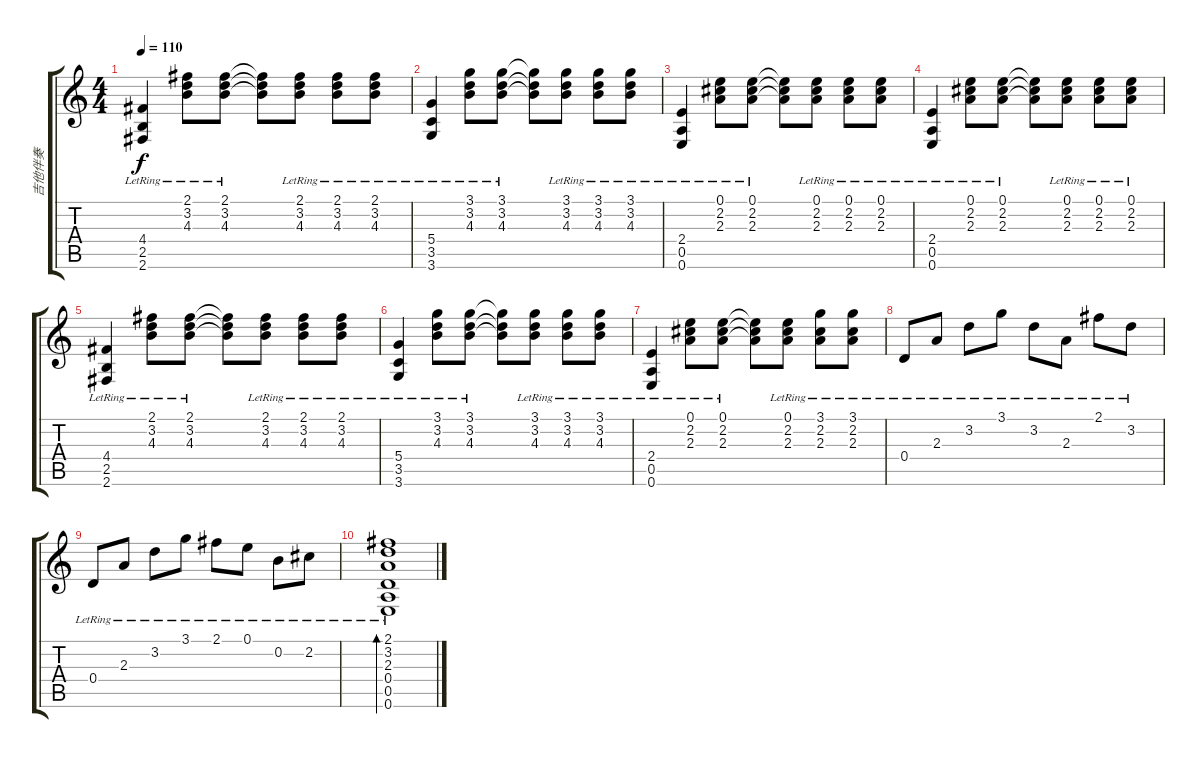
\track ("吉他伴奏" "吉他伴奏") {instrument acousticguitarsteel}
\staff {score tabs}
\tuning (E4 B3 G3 D3 A2 E2) {hide}
\ts (4 4)
\tempo 110
\clef g2
\ks c
(4.4{lr} 2.5{lr} 2.6{lr}).4{dy f} (2.1{lr} 3.2{lr} 4.3{lr}).8 (2.1{lr} 3.2{lr} 4.3{lr}).8 (2.1{t} 3.2{t} 4.3{t}).8 (2.1{lr} 3.2{lr} 4.3{lr}).8 (2.1{lr} 3.2{lr} 4.3{lr}).8 (2.1{lr} 3.2{lr} 4.3{lr}).8 |
(5.4{lr} 3.5{lr} 3.6{lr}).4 (3.1{lr} 3.2{lr} 4.3{lr}).8 (3.1{lr} 3.2{lr} 4.3{lr}).8 (3.1{t} 3.2{t} 4.3{t}).8 (3.1{lr} 3.2{lr} 4.3{lr}).8 (3.1{lr} 3.2{lr} 4.3{lr}).8 (3.1{lr} 3.2{lr} 4.3{lr}).8 |
(2.4{lr} 0.5{lr} 0.6{lr}).4 (0.1{lr} 2.2{lr} 2.3{lr}).8 (0.1{lr} 2.2{lr} 2.3{lr}).8 (0.1{t} 2.2{t} 2.3{t}).8 (0.1{lr} 2.2{lr} 2.3{lr}).8 (0.1{lr} 2.2{lr} 2.3{lr}).8 (0.1{lr} 2.2{lr} 2.3{lr}).8 |
(2.4{lr} 0.5{lr} 0.6{lr}).4 (0.1{lr} 2.2{lr} 2.3{lr}).8 (0.1{lr} 2.2{lr} 2.3{lr}).8 (0.1{t} 2.2{t} 2.3{t}).8 (0.1{lr} 2.2{lr} 2.3{lr}).8 (0.1{lr} 2.2{lr} 2.3{lr}).8 (0.1{lr} 2.2{lr} 2.3{lr}).8 |
(4.4{lr} 2.5{lr} 2.6{lr}).4 (2.1{lr} 3.2{lr} 4.3{lr}).8 (2.1{lr} 3.2{lr} 4.3{lr}).8 (2.1{t} 3.2{t} 4.3{t}).8 (2.1{lr} 3.2{lr} 4.3{lr}).8 (2.1{lr} 3.2{lr} 4.3{lr}).8 (2.1{lr} 3.2{lr} 4.3{lr}).8 |
(5.4{lr} 3.5{lr} 3.6{lr}).4 (3.1{lr} 3.2{lr} 4.3{lr}).8 (3.1{lr} 3.2{lr} 4.3{lr}).8 (3.1{t} 3.2{t} 4.3{t}).8 (3.1{lr} 3.2{lr} 4.3{lr}).8 (3.1{lr} 3.2{lr} 4.3{lr}).8 (3.1{lr} 3.2{lr} 4.3{lr}).8 |
(2.4{lr} 0.5{lr} 0.6{lr}).4 (0.1{lr} 2.2{lr} 2.3{lr}).8 (0.1{lr} 2.2{lr} 2.3{lr}).8 (0.1{t} 2.2{t} 2.3{t}).8 (0.1{lr} 2.2{lr} 2.3{lr}).8 (3.1{lr} 2.2{lr} 2.3{lr}).8 (3.1{lr} 2.2{lr} 2.3{lr}).8 |
0.4{lr}.8 2.3{lr}.8 3.2{lr}.8 3.1{lr}.8 3.2{lr}.8 2.3{lr}.8 2.1{lr}.8 3.2{lr}.8 |
0.4{lr}.8 2.3{lr}.8 3.2{lr}.8 3.1{lr}.8 2.1{lr}.8 0.1{lr}.8 0.2{lr}.8 2.2{lr}.8 |
(2.1{lr} 3.2{lr} 2.3{lr} 0.4{lr} 0.5{lr} 0.6{lr}).1{bd 480}
